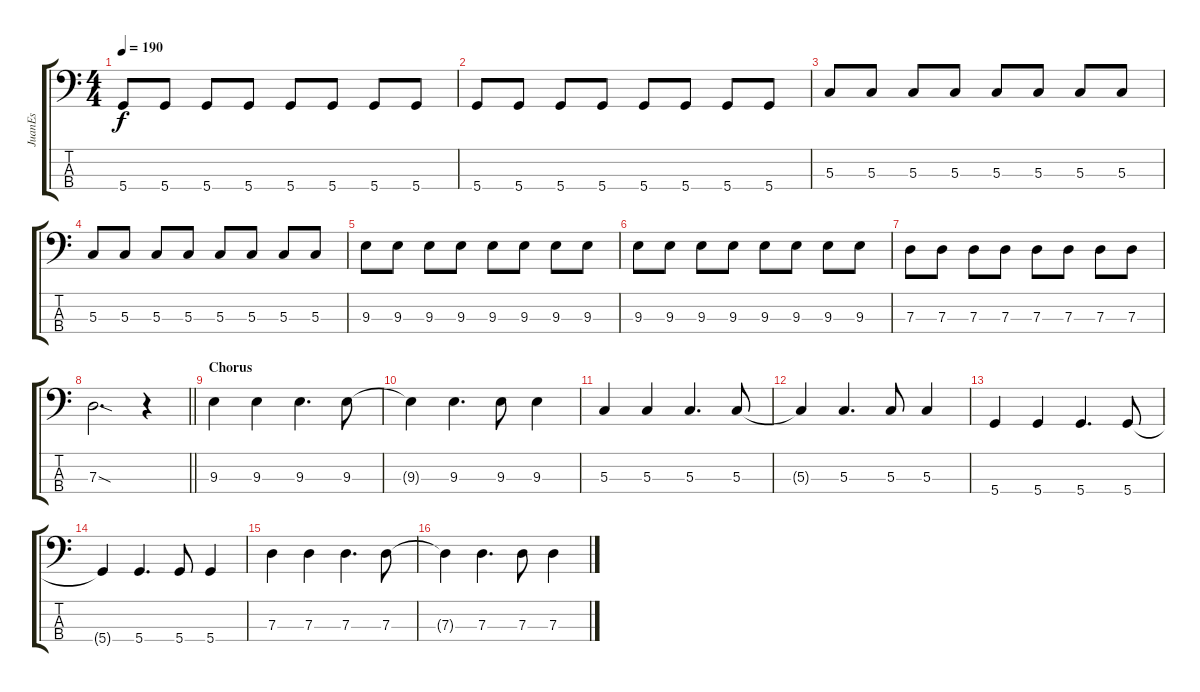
\track ("JuanEs" "JuanEs") {instrument electricbassfinger}
\staff {score tabs}
\tuning (F2 C2 G1 D1) {hide}
\ts (4 4)
\tempo 190
\clef f4
\ks c
5.4.8{dy f} 5.4.8 5.4.8 5.4.8 5.4.8 5.4.8 5.4.8 5.4.8 |
5.4.8 5.4.8 5.4.8 5.4.8 5.4.8 5.4.8 5.4.8 5.4.8 |
5.3.8 5.3.8 5.3.8 5.3.8 5.3.8 5.3.8 5.3.8 5.3.8 |
5.3.8 5.3.8 5.3.8 5.3.8 5.3.8 5.3.8 5.3.8 5.3.8 |
9.3.8 9.3.8 9.3.8 9.3.8 9.3.8 9.3.8 9.3.8 9.3.8 |
9.3.8 9.3.8 9.3.8 9.3.8 9.3.8 9.3.8 9.3.8 9.3.8 |
7.3.8 7.3.8 7.3.8 7.3.8 7.3.8 7.3.8 7.3.8 7.3.8 |
\barLineRight lightlight
7.3{sod}.2{d} r.4 |
\section ("" "Chorus")
9.3.4 9.3.4 9.3.4{d} 9.3.8 |
9.3{t}.4 9.3.4{d} 9.3.8 9.3.4 |
5.3.4 5.3.4 5.3.4{d} 5.3.8 |
5.3{t}.4 5.3.4{d} 5.3.8 5.3.4 |
5.4.4 5.4.4 5.4.4{d} 5.4.8 |
5.4{t}.4 5.4.4{d} 5.4.8 5.4.4 |
7.3.4 7.3.4 7.3.4{d} 7.3.8 |
7.3{t}.4 7.3.4{d} 7.3.8 7.3.4
